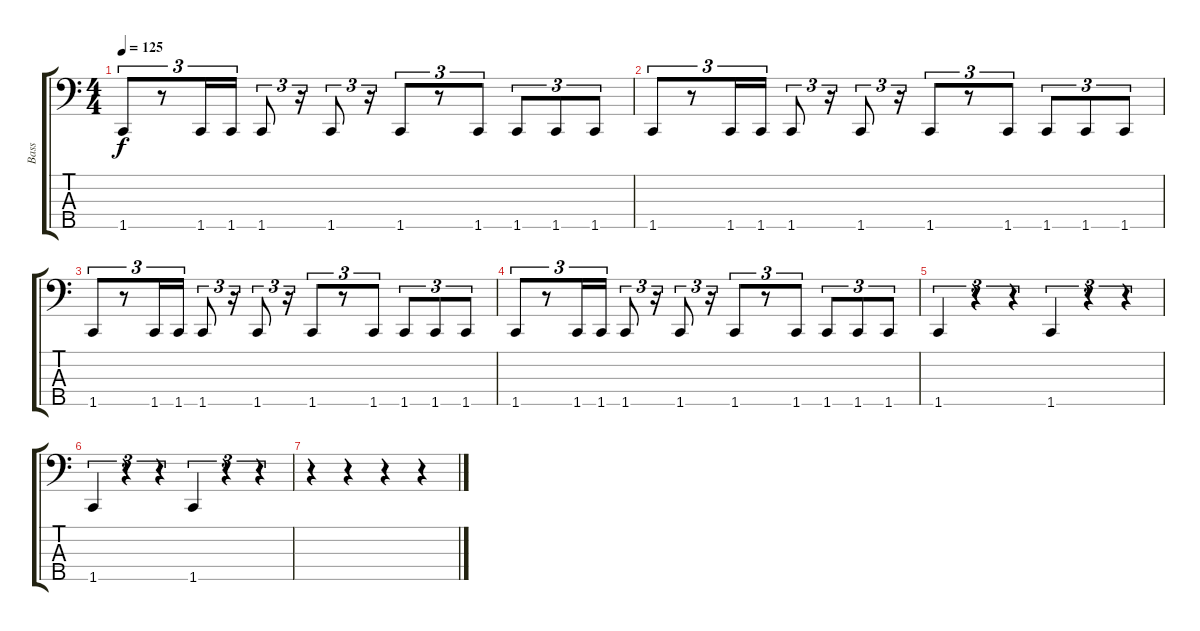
\track ("Bass" "Bass") {instrument electricbasspick}
\staff {score tabs}
\tuning (G2 D2 A1 E1 B0) {hide}
\ts (4 4)
\tempo 125
\clef f4
\ks c
1.5.8{tu (3 2) dy f} r.8{tu (3 2)} 1.5.16{tu (3 2)} 1.5.16{tu (3 2)} 1.5.8{tu (3 2)} r.16{tu (3 2)} 1.5.8{tu (3 2)} r.16{tu (3 2)} 1.5.8{tu (3 2)} r.8{tu (3 2)} 1.5.8{tu (3 2)} 1.5.8{tu (3 2)} 1.5.8{tu (3 2)} 1.5.8{tu (3 2)} |
1.5.8{tu (3 2)} r.8{tu (3 2)} 1.5.16{tu (3 2)} 1.5.16{tu (3 2)} 1.5.8{tu (3 2)} r.16{tu (3 2)} 1.5.8{tu (3 2)} r.16{tu (3 2)} 1.5.8{tu (3 2)} r.8{tu (3 2)} 1.5.8{tu (3 2)} 1.5.8{tu (3 2)} 1.5.8{tu (3 2)} 1.5.8{tu (3 2)} |
1.5.8{tu (3 2)} r.8{tu (3 2)} 1.5.16{tu (3 2)} 1.5.16{tu (3 2)} 1.5.8{tu (3 2)} r.16{tu (3 2)} 1.5.8{tu (3 2)} r.16{tu (3 2)} 1.5.8{tu (3 2)} r.8{tu (3 2)} 1.5.8{tu (3 2)} 1.5.8{tu (3 2)} 1.5.8{tu (3 2)} 1.5.8{tu (3 2)} |
1.5.8{tu (3 2)} r.8{tu (3 2)} 1.5.16{tu (3 2)} 1.5.16{tu (3 2)} 1.5.8{tu (3 2)} r.16{tu (3 2)} 1.5.8{tu (3 2)} r.16{tu (3 2)} 1.5.8{tu (3 2)} r.8{tu (3 2)} 1.5.8{tu (3 2)} 1.5.8{tu (3 2)} 1.5.8{tu (3 2)} 1.5.8{tu (3 2)} |
1.5.4{tu (3 2)} r.4{tu (3 2)} r.4{tu (3 2)} 1.5.4{tu (3 2)} r.4{tu (3 2)} r.4{tu (3 2)} |
1.5.4{tu (3 2)} r.4{tu (3 2)} r.4{tu (3 2)} 1.5.4{tu (3 2)} r.4{tu (3 2)} r.4{tu (3 2)} |
r.4 r.4 r.4 r.4
